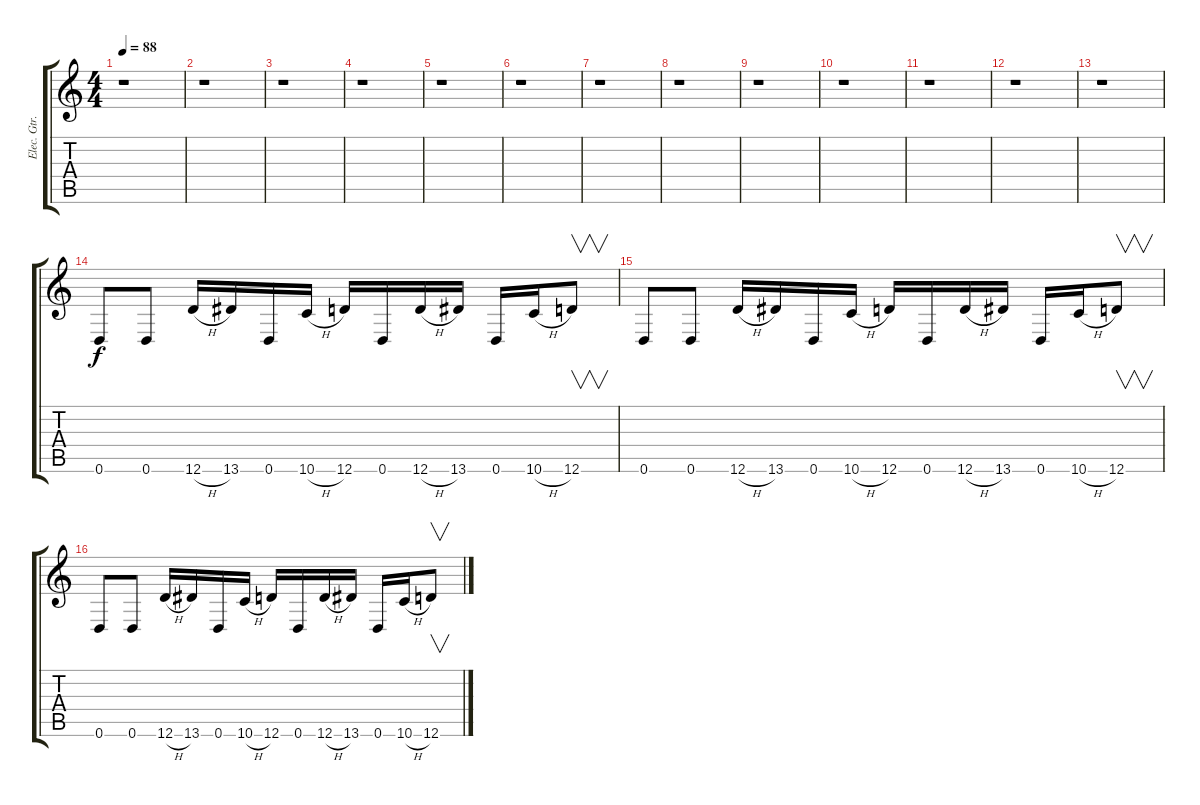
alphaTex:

\track ("Elec. Gtr. 1" "Elec. Gtr.") {instrument distortionguitar}
\staff {score tabs}
\tuning (E4 B3 G3 D3 A2 D2) {hide}
\ts (4 4)
\tempo 88
\clef g2
\ks c
r.1{dy f} |
r.1 |
r.1 |
r.1 |
r.1 |
r.1 |
r.1 |
r.1 |
r.1 |
r.1 |
r.1 |
r.1 |
r.1 |
0.6.8 0.6.8 12.6{h}.16 13.6.16 0.6.16 10.6{h}.16 12.6.16 0.6.16 12.6{h}.16 13.6.16 0.6.16 10.6{h}.16 12.6.8{v} |
0.6.8 0.6.8 12.6{h}.16 13.6.16 0.6.16 10.6{h}.16 12.6.16 0.6.16 12.6{h}.16 13.6.16 0.6.16 10.6{h}.16 12.6.8{v} |
0.6.8 0.6.8 12.6{h}.16 13.6.16 0.6.16 10.6{h}.16 12.6.16 0.6.16 12.6{h}.16 13.6.16 0.6.16 10.6{h}.16 12.6.8{v}
